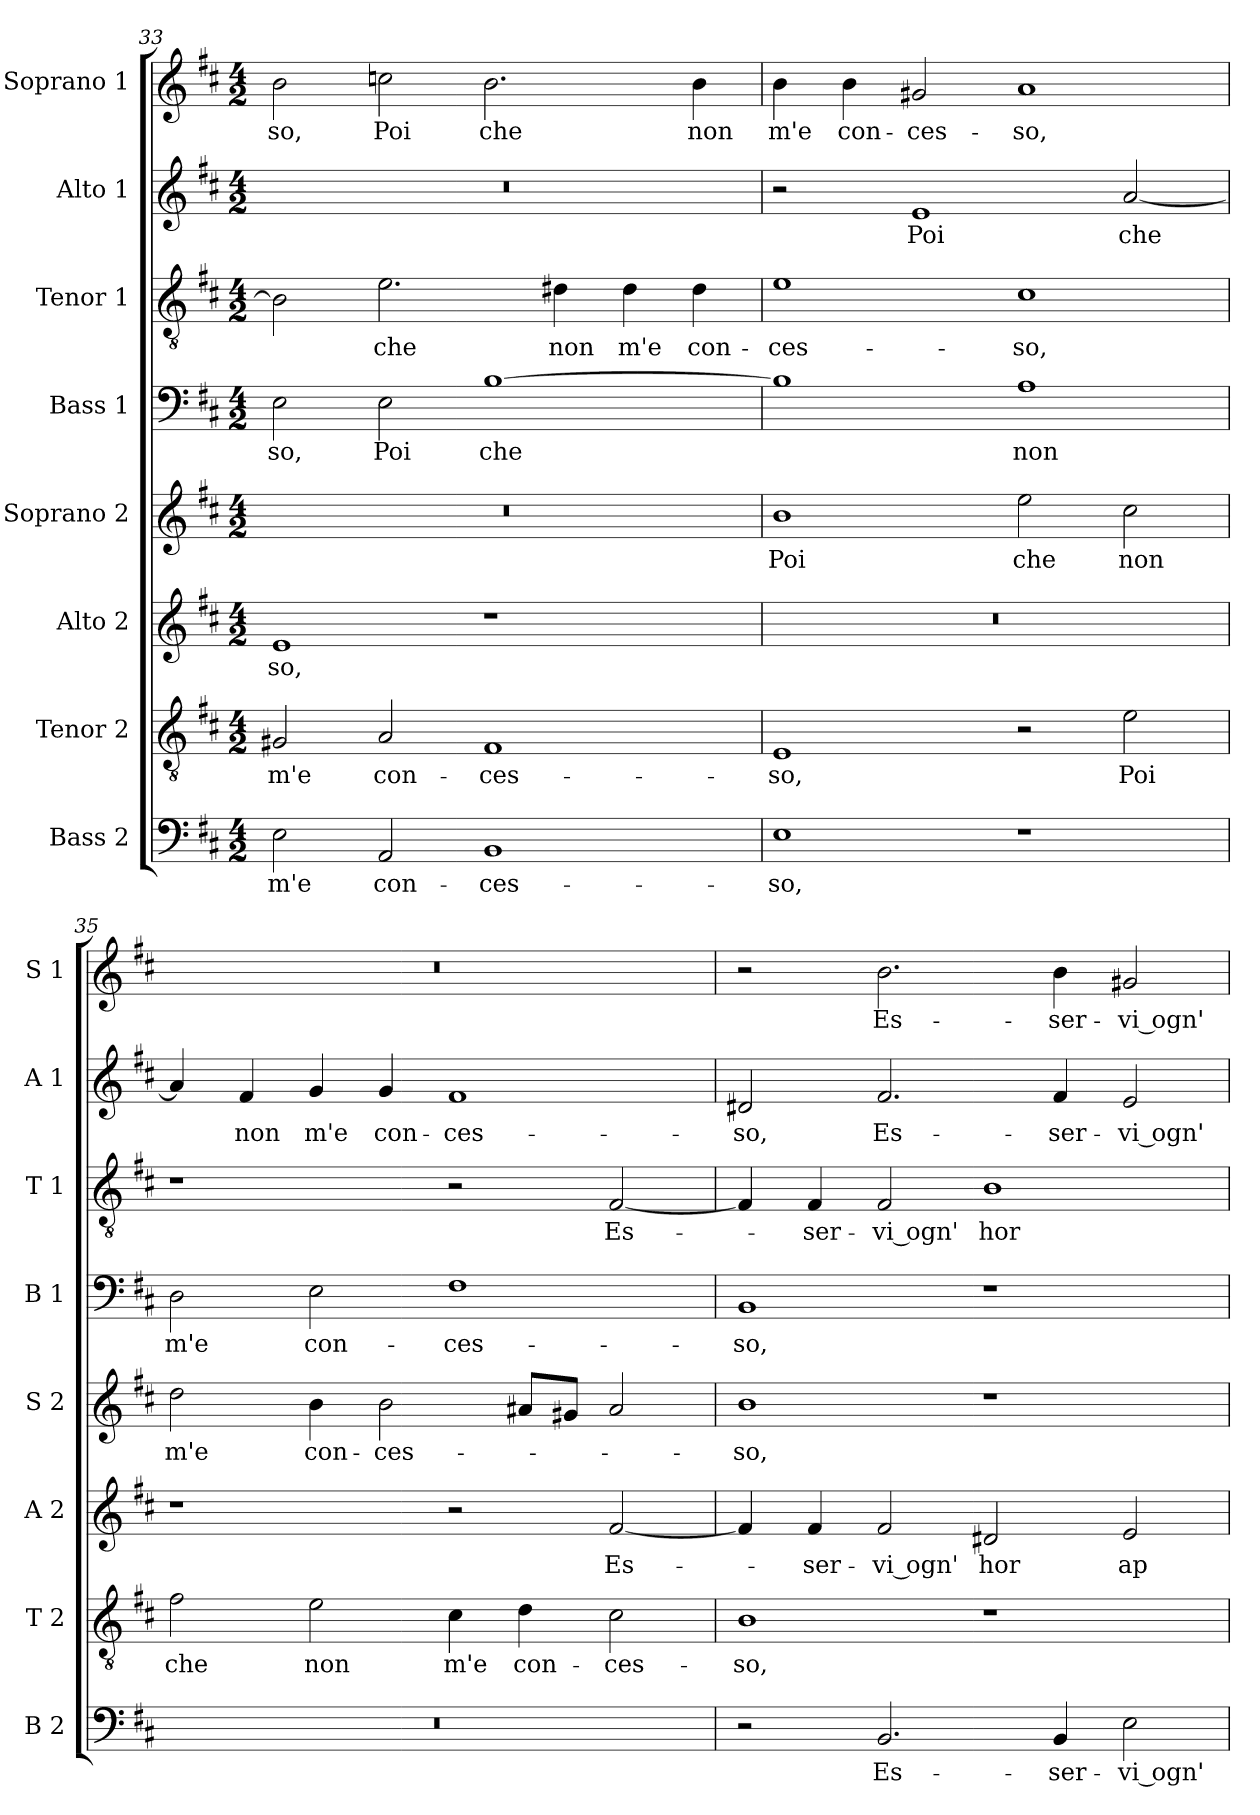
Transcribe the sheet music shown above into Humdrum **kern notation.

**kern	**text	**kern	**text	**kern	**text	**kern	**text	**kern	**text	**kern	**text	**kern	**text	**kern	**text
*part8	*part8	*part7	*part7	*part6	*part6	*part5	*part5	*part4	*part4	*part3	*part3	*part2	*part2	*part1	*part1
*staff8	*staff8	*staff7	*staff7	*staff6	*staff6	*staff5	*staff5	*staff4	*staff4	*staff3	*staff3	*staff2	*staff2	*staff1	*staff1
*I"Bass 2	*	*I"Tenor 2	*	*I"Alto 2	*	*I"Soprano 2	*	*I"Bass 1	*	*I"Tenor 1	*	*I"Alto 1	*	*I"Soprano 1	*
*I'B 2	*	*I'T 2	*	*I'A 2	*	*I'S 2	*	*I'B 1	*	*I'T 1	*	*I'A 1	*	*I'S 1	*
*clefF4	*	*clefGv2	*	*clefG2	*	*clefG2	*	*clefF4	*	*clefGv2	*	*clefG2	*	*clefG2	*
*k[f#c#]	*	*k[f#c#]	*	*k[f#c#]	*	*k[f#c#]	*	*k[f#c#]	*	*k[f#c#]	*	*k[f#c#]	*	*k[f#c#]	*
*D:	*	*D:	*	*D:	*	*D:	*	*D:	*	*D:	*	*D:	*	*D:	*
*M4/2	*	*M4/2	*	*M4/2	*	*M4/2	*	*M4/2	*	*M4/2	*	*M4/2	*	*M4/2	*
=33	=33	=33	=33	=33	=33	=33	=33	=33	=33	=33	=33	=33	=33	=33	=33
!	!LO:LY:b	!	!LO:LY:b	!	!LO:LY:b	!	!	!	!LO:LY:b	!	!	!	!	!	!LO:LY:b
2E\	m'e	2G#X/	m'e	1e	-so,	0r	.	2E\	-so,	2B\]	.	0r	.	2b\	-so,
!	!LO:LY:b	!	!LO:LY:b	!	!	!	!	!	!LO:LY:b	!	!LO:LY:b	!	!	!	!LO:LY:b
2AA/	con-	2A/	con-	.	.	.	.	2E\	Poi	2.e\	che	.	.	2ccn\	Poi
!	!LO:LY:b	!	!LO:LY:b	!	!	!	!	!	!LO:LY:b	!	!	!	!	!	!LO:LY:b
1BB	-ces-	1F#	-ces-	1r	.	.	.	[1B	che	.	.	.	.	2.b\	che
!	!	!	!	!	!	!	!	!	!	!	!LO:LY:b	!	!	!	!
.	.	.	.	.	.	.	.	.	.	4d#X\	non	.	.	.	.
!	!	!	!	!	!	!	!	!	!	!	!LO:LY:b	!	!	!	!
.	.	.	.	.	.	.	.	.	.	4d#\	m'e	.	.	.	.
!	!	!	!	!	!	!	!	!	!	!	!LO:LY:b	!	!	!	!LO:LY:b
.	.	.	.	.	.	.	.	.	.	4d#\	con-	.	.	4b\	non
=34	=34	=34	=34	=34	=34	=34	=34	=34	=34	=34	=34	=34	=34	=34	=34
!	!LO:LY:b	!	!LO:LY:b	!	!	!	!LO:LY:b	!	!	!	!LO:LY:b	!	!	!	!LO:LY:b
1E	-so,	1E	-so,	0r	.	1b	Poi	1B]	.	1e	-ces-	2r	.	4b\	m'e
!	!	!	!	!	!	!	!	!	!	!	!	!	!	!	!LO:LY:b
.	.	.	.	.	.	.	.	.	.	.	.	.	.	4b\	con-
!	!	!	!	!	!	!	!	!	!	!	!	!	!LO:LY:b	!	!LO:LY:b
.	.	.	.	.	.	.	.	.	.	.	.	1e	Poi	2g#X/	-ces-
!	!	!	!	!	!	!	!LO:LY:b	!	!LO:LY:b	!	!LO:LY:b	!	!	!	!LO:LY:b
1r	.	2r	.	.	.	2ee\	che	1A	non	1c#	-so,	.	.	1a	-so,
!	!	!	!LO:LY:b	!	!	!	!LO:LY:b	!	!	!	!	!	!LO:LY:b	!	!
.	.	2e\	Poi	.	.	2cc#\	non	.	.	.	.	[2a/	che	.	.
!!LO:LB:g=z
=35	=35	=35	=35	=35	=35	=35	=35	=35	=35	=35	=35	=35	=35	=35	=35
!	!	!	!LO:LY:b	!	!	!	!LO:LY:b	!	!LO:LY:b	!	!	!	!	!	!
0r	.	2f#\	che	1r	.	2dd\	m'e	2D\	m'e	1r	.	4a/]	.	0r	.
!	!	!	!	!	!	!	!	!	!	!	!	!	!LO:LY:b	!	!
.	.	.	.	.	.	.	.	.	.	.	.	4f#/	non	.	.
!	!	!	!LO:LY:b	!	!	!	!LO:LY:b	!	!LO:LY:b	!	!	!	!LO:LY:b	!	!
.	.	2e\	non	.	.	4b\	con-	2E\	con-	.	.	4g/	m'e	.	.
!	!	!	!	!	!	!	!LO:LY:b	!	!	!	!	!	!LO:LY:b	!	!
.	.	.	.	.	.	2b\	-ces-	.	.	.	.	4g/	con-	.	.
!	!	!	!LO:LY:b	!	!	!	!	!	!LO:LY:b	!	!	!	!LO:LY:b	!	!
.	.	4c#\	m'e	2r	.	.	.	1F#	-ces-	2r	.	1f#	-ces-	.	.
!	!	!	!LO:LY:b	!	!	!	!	!	!	!	!	!	!	!	!
.	.	4d\	con-	.	.	8a#X/L	.	.	.	.	.	.	.	.	.
.	.	.	.	.	.	8g#X/J	.	.	.	.	.	.	.	.	.
!	!	!	!LO:LY:b	!	!LO:LY:b	!	!	!	!	!	!LO:LY:b	!	!	!	!
.	.	2c#\	-ces-	[2f#/	Es-	2a#/	.	.	.	[2F#/	Es-	.	.	.	.
=36	=36	=36	=36	=36	=36	=36	=36	=36	=36	=36	=36	=36	=36	=36	=36
!	!	!	!LO:LY:b	!	!	!	!LO:LY:b	!	!LO:LY:b	!	!	!	!LO:LY:b	!	!
2r	.	1B	-so,	4f#/]	.	1b	-so,	1BB	-so,	4F#/]	.	2d#X/	-so,	2r	.
!	!	!	!	!	!LO:LY:b	!	!	!	!	!	!LO:LY:b	!	!	!	!
.	.	.	.	4f#/	-ser-	.	.	.	.	4F#/	-ser-	.	.	.	.
!	!LO:LY:b	!	!	!	!LO:LY:b	!	!	!	!	!	!LO:LY:b	!	!LO:LY:b	!	!LO:LY:b
2.BB/	Es-	.	.	2f#/	-vi ogn'	.	.	.	.	2F#/	-vi ogn'	2.f#/	Es-	2.b\	Es-
!	!	!	!	!	!LO:LY:b	!	!	!	!	!	!LO:LY:b	!	!	!	!
.	.	1r	.	2d#X/	hor	1r	.	1r	.	1B	hor	.	.	.	.
!	!LO:LY:b	!	!	!	!	!	!	!	!	!	!	!	!LO:LY:b	!	!LO:LY:b
4BB/	-ser-	.	.	.	.	.	.	.	.	.	.	4f#/	-ser-	4b\	-ser-
!	!LO:LY:b	!	!	!	!LO:LY:b	!	!	!	!	!	!	!	!LO:LY:b	!	!LO:LY:b
2E\	-vi ogn'	.	.	2e/	ap-	.	.	.	.	.	.	2e/	-vi ogn'	2g#X/	-vi ogn'
=	=	=	=	=	=	=	=	=	=	=	=	=	=	=	=
*-	*-	*-	*-	*-	*-	*-	*-	*-	*-	*-	*-	*-	*-	*-	*-
